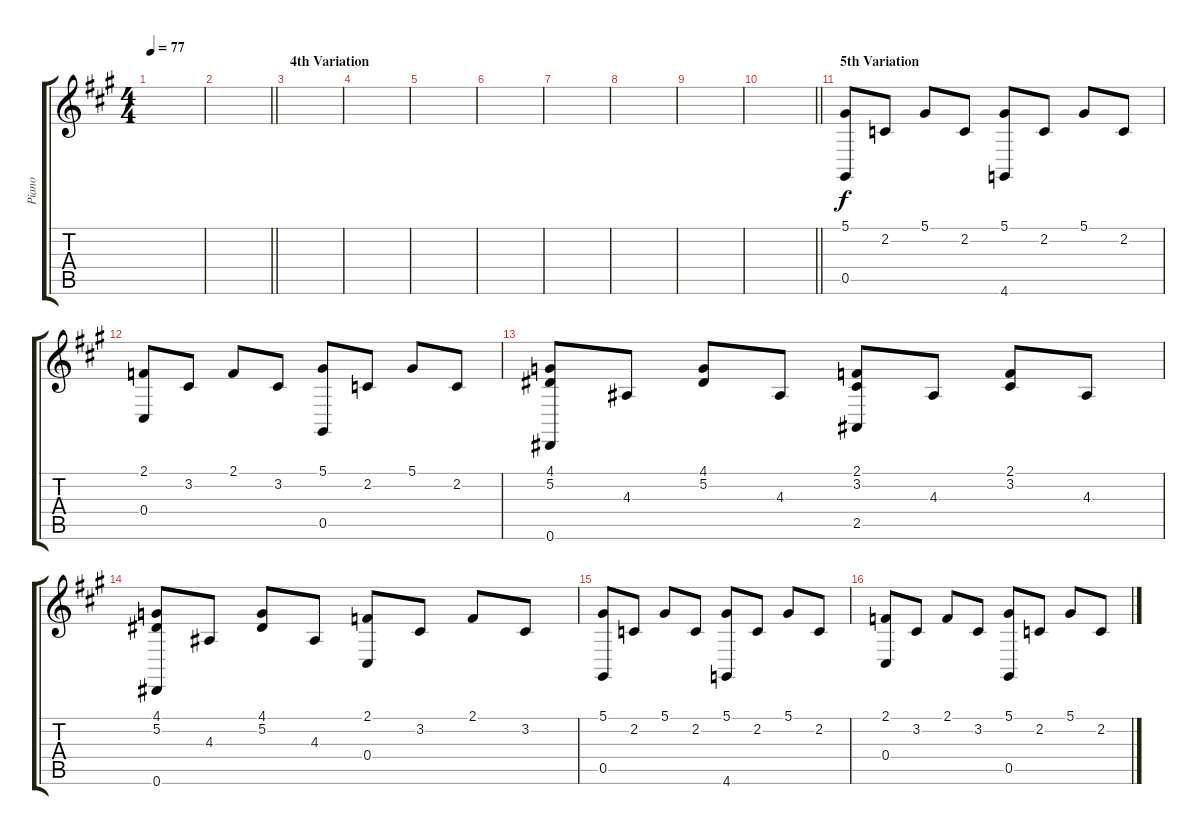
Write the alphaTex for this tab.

\track ("Piano" "Piano") {instrument acousticgrandpiano bank 1}
\staff {score tabs}
\tuning (Eb4 Bb3 Gb3 Db3 Ab2 Eb2) {hide}
\ts (4 4)
\tempo 77
\clef g2
\ks a
|
\barLineRight lightlight
|
\section ("" "4th Variation")
|
|
|
|
|
|
|
\barLineRight lightlight
|
\section ("" "5th Variation")
(5.1 0.5).8 2.2.8 5.1.8 2.2.8 (5.1 4.6).8 2.2.8 5.1.8 2.2.8 |
(2.1 0.4).8 3.2.8 2.1.8 3.2.8 (5.1 0.5).8 2.2.8 5.1.8 2.2.8 |
(4.1 5.2 0.6).8 4.3.8 (4.1 5.2).8 4.3.8 (2.1 3.2 2.5).8 4.3.8 (2.1 3.2).8 4.3.8 |
(4.1 5.2 0.6).8 4.3.8 (4.1 5.2).8 4.3.8 (2.1 0.4).8 3.2.8 2.1.8 3.2.8 |
(5.1 0.5).8 2.2.8 5.1.8 2.2.8 (5.1 4.6).8 2.2.8 5.1.8 2.2.8 |
(2.1 0.4).8 3.2.8 2.1.8 3.2.8 (5.1 0.5).8 2.2.8 5.1.8 2.2.8
